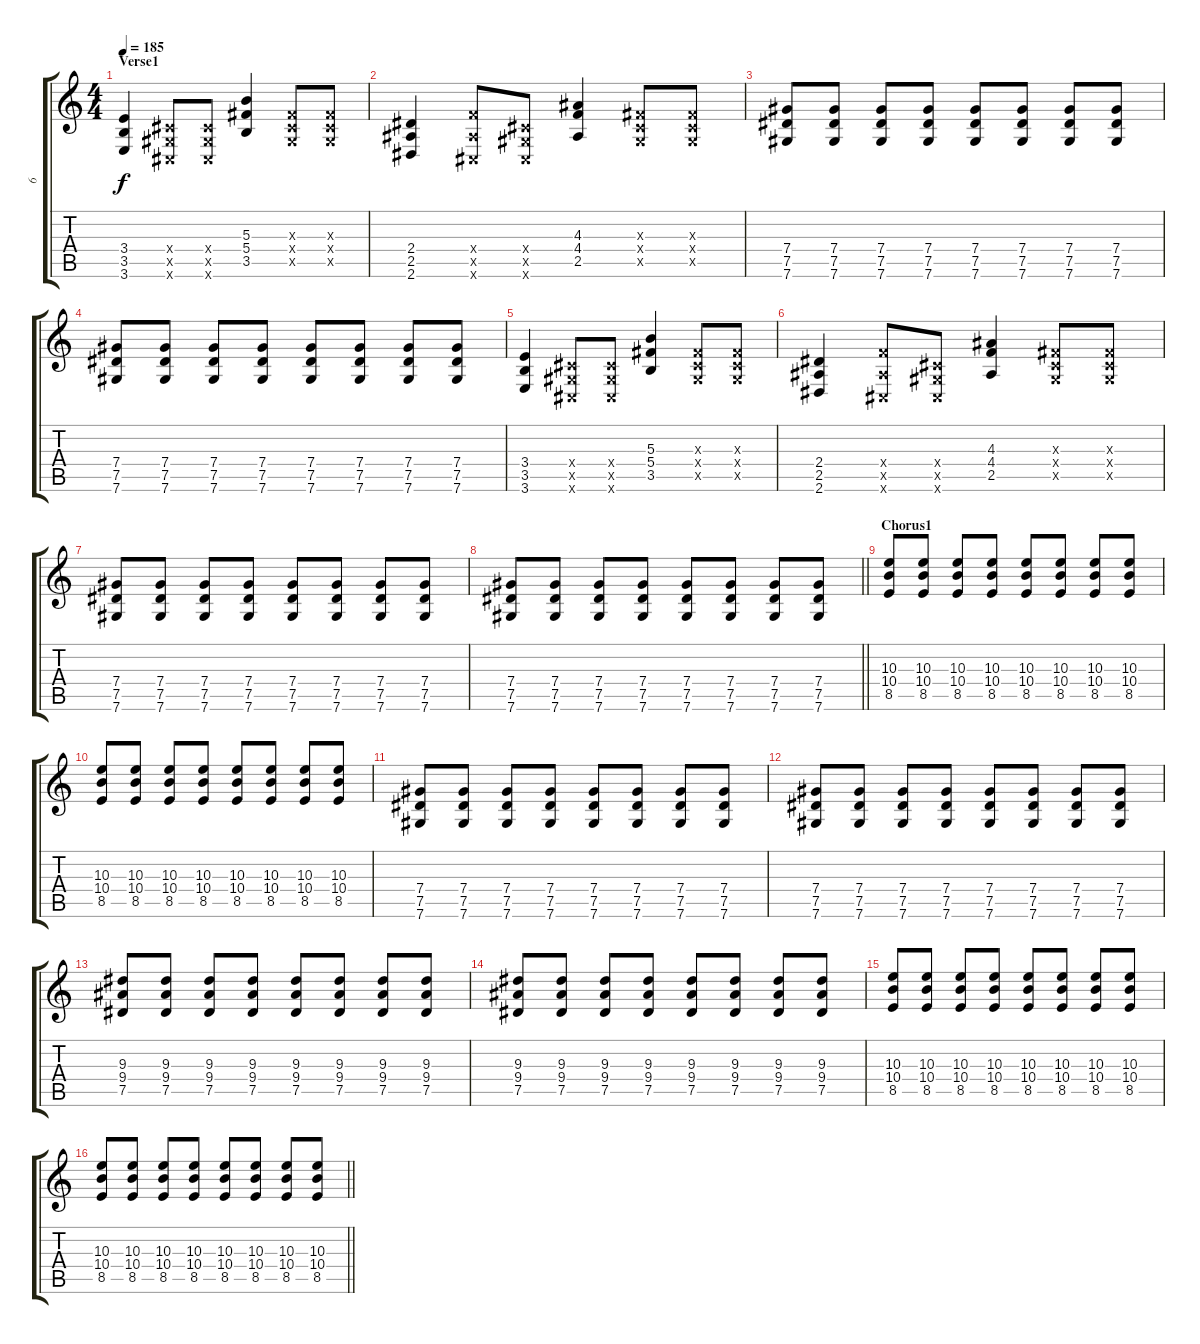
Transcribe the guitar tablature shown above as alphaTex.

\track ("6" "6") {instrument overdrivenguitar}
\staff {score tabs}
\tuning (Eb4 Bb3 Gb3 Db3 Ab2 Db2) {hide}
\ts (4 4)
\section ("" "Verse1")
\tempo 185
\clef g2
\ks c
(3.4 3.5 3.6).4{dy f} (0.4{x} 0.5{x} 0.6{x}).8 (0.4{x} 0.5{x} 0.6{x}).8 (5.3 5.4 3.5).4 (0.3{x} 0.4{x} 0.5{x}).8 (0.3{x} 0.4{x} 0.5{x}).8 |
(2.4 2.5 2.6).4 (4.4{x} 2.5{x} 0.6{x}).8 (0.4{x} 0.5{x} 0.6{x}).8 (4.3 4.4 2.5).4 (0.3{x} 0.4{x} 0.5{x}).8 (0.3{x} 0.4{x} 0.5{x}).8 |
(7.4 7.5 7.6).8 (7.4 7.5 7.6).8 (7.4 7.5 7.6).8 (7.4 7.5 7.6).8 (7.4 7.5 7.6).8 (7.4 7.5 7.6).8 (7.4 7.5 7.6).8 (7.4 7.5 7.6).8 |
(7.4 7.5 7.6).8 (7.4 7.5 7.6).8 (7.4 7.5 7.6).8 (7.4 7.5 7.6).8 (7.4 7.5 7.6).8 (7.4 7.5 7.6).8 (7.4 7.5 7.6).8 (7.4 7.5 7.6).8 |
(3.4 3.5 3.6).4 (0.4{x} 0.5{x} 0.6{x}).8 (0.4{x} 0.5{x} 0.6{x}).8 (5.3 5.4 3.5).4 (0.3{x} 0.4{x} 0.5{x}).8 (0.3{x} 0.4{x} 0.5{x}).8 |
(2.4 2.5 2.6).4 (4.4{x} 2.5{x} 0.6{x}).8 (0.4{x} 0.5{x} 0.6{x}).8 (4.3 4.4 2.5).4 (0.3{x} 0.4{x} 0.5{x}).8 (0.3{x} 0.4{x} 0.5{x}).8 |
(7.4 7.5 7.6).8 (7.4 7.5 7.6).8 (7.4 7.5 7.6).8 (7.4 7.5 7.6).8 (7.4 7.5 7.6).8 (7.4 7.5 7.6).8 (7.4 7.5 7.6).8 (7.4 7.5 7.6).8 |
\barLineRight lightlight
(7.4 7.5 7.6).8 (7.4 7.5 7.6).8 (7.4 7.5 7.6).8 (7.4 7.5 7.6).8 (7.4 7.5 7.6).8 (7.4 7.5 7.6).8 (7.4 7.5 7.6).8 (7.4 7.5 7.6).8 |
\section ("" "Chorus1")
(10.3 10.4 8.5).8 (10.3 10.4 8.5).8 (10.3 10.4 8.5).8 (10.3 10.4 8.5).8 (10.3 10.4 8.5).8 (10.3 10.4 8.5).8 (10.3 10.4 8.5).8 (10.3 10.4 8.5).8 |
(10.3 10.4 8.5).8 (10.3 10.4 8.5).8 (10.3 10.4 8.5).8 (10.3 10.4 8.5).8 (10.3 10.4 8.5).8 (10.3 10.4 8.5).8 (10.3 10.4 8.5).8 (10.3 10.4 8.5).8 |
(7.4 7.5 7.6).8 (7.4 7.5 7.6).8 (7.4 7.5 7.6).8 (7.4 7.5 7.6).8 (7.4 7.5 7.6).8 (7.4 7.5 7.6).8 (7.4 7.5 7.6).8 (7.4 7.5 7.6).8 |
(7.4 7.5 7.6).8 (7.4 7.5 7.6).8 (7.4 7.5 7.6).8 (7.4 7.5 7.6).8 (7.4 7.5 7.6).8 (7.4 7.5 7.6).8 (7.4 7.5 7.6).8 (7.4 7.5 7.6).8 |
(9.3 9.4 7.5).8 (9.3 9.4 7.5).8 (9.3 9.4 7.5).8 (9.3 9.4 7.5).8 (9.3 9.4 7.5).8 (9.3 9.4 7.5).8 (9.3 9.4 7.5).8 (9.3 9.4 7.5).8 |
(9.3 9.4 7.5).8 (9.3 9.4 7.5).8 (9.3 9.4 7.5).8 (9.3 9.4 7.5).8 (9.3 9.4 7.5).8 (9.3 9.4 7.5).8 (9.3 9.4 7.5).8 (9.3 9.4 7.5).8 |
(10.3 10.4 8.5).8 (10.3 10.4 8.5).8 (10.3 10.4 8.5).8 (10.3 10.4 8.5).8 (10.3 10.4 8.5).8 (10.3 10.4 8.5).8 (10.3 10.4 8.5).8 (10.3 10.4 8.5).8 |
\barLineRight lightlight
(10.3 10.4 8.5).8 (10.3 10.4 8.5).8 (10.3 10.4 8.5).8 (10.3 10.4 8.5).8 (10.3 10.4 8.5).8 (10.3 10.4 8.5).8 (10.3 10.4 8.5).8 (10.3 10.4 8.5).8
